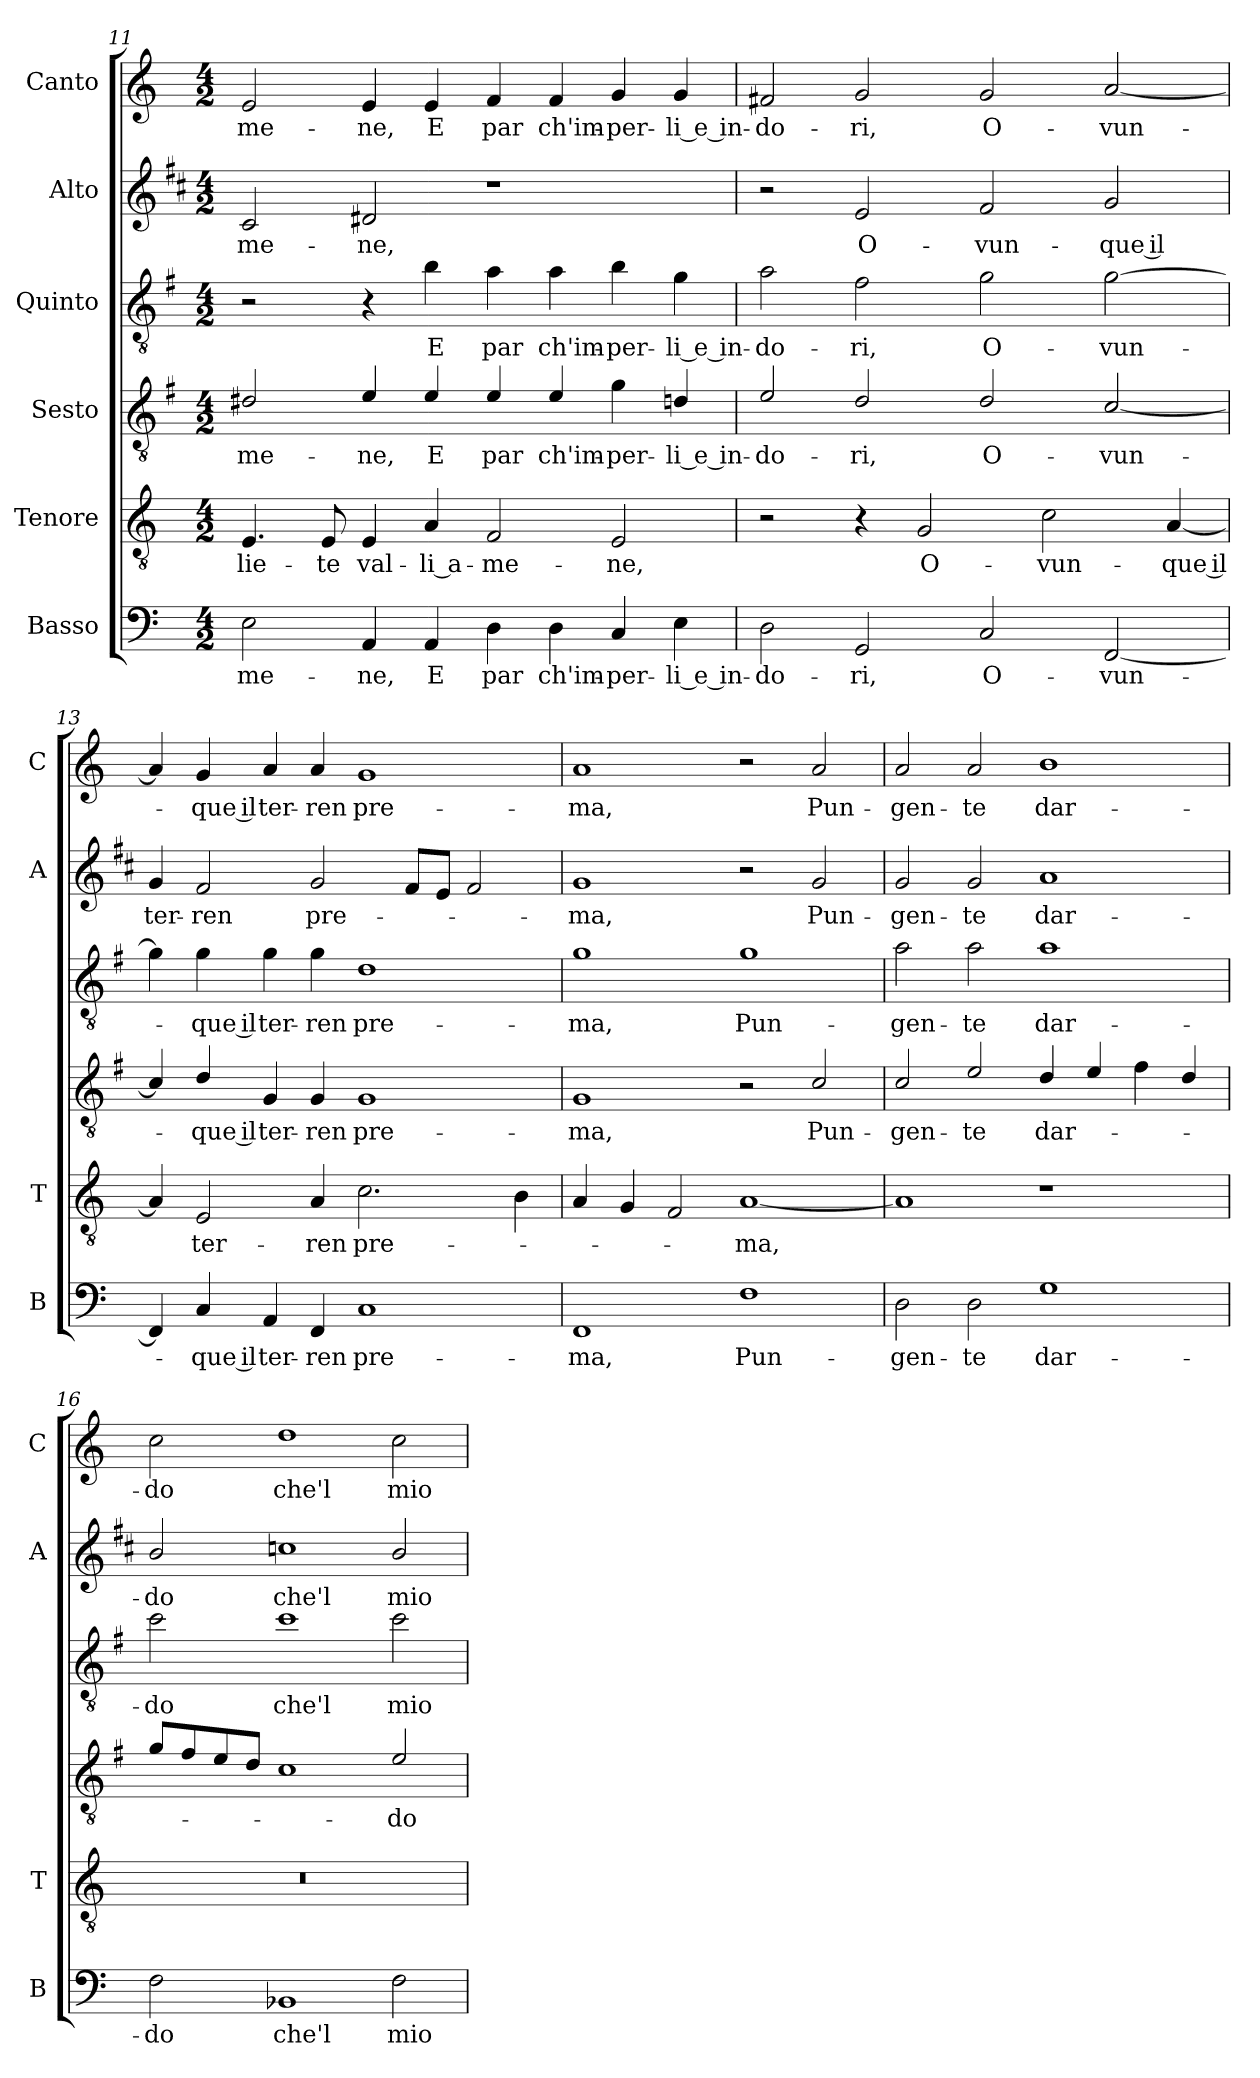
**kern	**text	**kern	**text	**kern	**text	**kern	**text	**kern	**text	**kern	**text
*part6	*part6	*part5	*part5	*part4	*part4	*part3	*part3	*part2	*part2	*part1	*part1
*staff6	*staff6	*staff5	*staff5	*staff4	*staff4	*staff3	*staff3	*staff2	*staff2	*staff1	*staff1
*I"Basso	*	*I"Tenore	*	*I"Sesto	*	*I"Quinto	*	*I"Alto	*	*I"Canto	*
*I'B	*	*I'T	*	*	*	*	*	*I'A	*	*I'C	*
*clefF4	*	*clefGv2	*	*clefGv2	*	*clefGv2	*	*clefG2	*	*clefG2	*
*	*	*	*	*ITrd4c7	*	*ITrd4c7	*	*ITrd1c2	*	*	*
*k[]	*	*k[]	*	*k[]	*	*k[]	*	*k[]	*	*k[]	*
*C:	*	*C:	*	*C:	*	*C:	*	*C:	*	*C:	*
*M4/2	*	*M4/2	*	*M4/2	*	*M4/2	*	*M4/2	*	*M4/2	*
=11	=11	=11	=11	=11	=11	=11	=11	=11	=11	=11	=11
!	!LO:LY:b	!	!LO:LY:b	!	!LO:LY:b	!	!	!	!LO:LY:b	!	!LO:LY:b
2E\	-me-	4.E/	lie-	2G#X/	-me-	2r	.	2B/	-me-	2e/	-me-
!	!	!	!LO:LY:b	!	!	!	!	!	!	!	!
.	.	8E/	-te	.	.	.	.	.	.	.	.
!	!LO:LY:b	!	!LO:LY:b	!	!LO:LY:b	!	!	!	!LO:LY:b	!	!LO:LY:b
4AA/	-ne,	4E/	val-	4A/	-ne,	4r	.	2c#X/	-ne,	4e/	-ne,
!	!LO:LY:b	!	!LO:LY:b	!	!LO:LY:b	!	!LO:LY:b	!	!	!	!LO:LY:b
4AA/	E	4A/	-li a-	4A/	E	4e\	E	.	.	4e/	E
!	!LO:LY:b	!	!LO:LY:b	!	!LO:LY:b	!	!LO:LY:b	!	!	!	!LO:LY:b
4D\	par	2F/	-me-	4A/	par	4d\	par	1r	.	4f/	par
!	!LO:LY:b	!	!	!	!LO:LY:b	!	!LO:LY:b	!	!	!	!LO:LY:b
4D\	ch'im-	.	.	4A/	ch'im-	4d\	ch'im-	.	.	4f/	ch'im-
!	!LO:LY:b	!	!LO:LY:b	!	!LO:LY:b	!	!LO:LY:b	!	!	!	!LO:LY:b
4C/	-per-	2E/	-ne,	4c\	-per-	4e\	-per-	.	.	4g/	-per-
!	!LO:LY:b	!	!	!	!LO:LY:b	!	!LO:LY:b	!	!	!	!LO:LY:b
4E\	-li e in-	.	.	4Gn/	-li e in-	4c\	-li e in-	.	.	4g/	-li e in-
=12	=12	=12	=12	=12	=12	=12	=12	=12	=12	=12	=12
!	!LO:LY:b	!	!	!	!LO:LY:b	!	!LO:LY:b	!	!	!	!LO:LY:b
2D\	-do-	2r	.	2A/	-do-	2d\	-do-	2r	.	2f#X/	-do-
!	!LO:LY:b	!	!	!	!LO:LY:b	!	!LO:LY:b	!	!LO:LY:b	!	!LO:LY:b
2GG/	-ri,	4r	.	2G/	-ri,	2B\	-ri,	2d/	O-	2g/	-ri,
!	!	!	!LO:LY:b	!	!	!	!	!	!	!	!
.	.	2G/	O-	.	.	.	.	.	.	.	.
!	!LO:LY:b	!	!	!	!LO:LY:b	!	!LO:LY:b	!	!LO:LY:b	!	!LO:LY:b
2C/	O-	.	.	2G/	O-	2c\	O-	2e/	-vun-	2g/	O-
!	!	!	!LO:LY:b	!	!	!	!	!	!	!	!
.	.	2c\	-vun-	.	.	.	.	.	.	.	.
!	!LO:LY:b	!	!	!	!LO:LY:b	!	!LO:LY:b	!	!LO:LY:b	!	!LO:LY:b
[2FF/	-vun-	.	.	[2F/	-vun-	[2c\	-vun-	2f/	-que il	[2a/	-vun-
!	!	!	!LO:LY:b	!	!	!	!	!	!	!	!
.	.	[4A/	-que il	.	.	.	.	.	.	.	.
!!LO:LB:g=z
=13	=13	=13	=13	=13	=13	=13	=13	=13	=13	=13	=13
!	!	!	!	!	!	!	!	!	!LO:LY:b	!	!
4FF/]	.	4A/]	.	4F/]	.	4c\]	.	4f/	ter-	4a/]	.
!	!LO:LY:b	!	!LO:LY:b	!	!LO:LY:b	!	!LO:LY:b	!	!LO:LY:b	!	!LO:LY:b
4C/	-que il	2E/	ter-	4G/	-que il	4c\	-que il	2e/	-ren	4g/	-que il
!	!LO:LY:b	!	!	!	!LO:LY:b	!	!LO:LY:b	!	!	!	!LO:LY:b
4AA/	ter-	.	.	4C/	ter-	4c\	ter-	.	.	4a/	ter-
!	!LO:LY:b	!	!LO:LY:b	!	!LO:LY:b	!	!LO:LY:b	!	!LO:LY:b	!	!LO:LY:b
4FF/	-ren	4A/	-ren	4C/	-ren	4c\	-ren	2f/	pre-	4a/	-ren
!	!LO:LY:b	!	!LO:LY:b	!	!LO:LY:b	!	!LO:LY:b	!	!	!	!LO:LY:b
1C	pre-	2.c\	pre-	1C	pre-	1G	pre-	.	.	1g	pre-
.	.	.	.	.	.	.	.	8e/L	.	.	.
.	.	.	.	.	.	.	.	8d/J	.	.	.
.	.	.	.	.	.	.	.	2e/	.	.	.
.	.	4B\	.	.	.	.	.	.	.	.	.
=14	=14	=14	=14	=14	=14	=14	=14	=14	=14	=14	=14
!	!LO:LY:b	!	!	!	!LO:LY:b	!	!LO:LY:b	!	!LO:LY:b	!	!LO:LY:b
1FF	-ma,	4A/	.	1C	-ma,	1c	-ma,	1f	-ma,	1a	-ma,
.	.	4G/	.	.	.	.	.	.	.	.	.
.	.	2F/	.	.	.	.	.	.	.	.	.
!	!LO:LY:b	!	!LO:LY:b	!	!	!	!LO:LY:b	!	!	!	!
1F	Pun-	[1A	-ma,	2r	.	1c	Pun-	2r	.	2r	.
!	!	!	!	!	!LO:LY:b	!	!	!	!LO:LY:b	!	!LO:LY:b
.	.	.	.	2F/	Pun-	.	.	2f/	Pun-	2a/	Pun-
=15	=15	=15	=15	=15	=15	=15	=15	=15	=15	=15	=15
!	!LO:LY:b	!	!	!	!LO:LY:b	!	!LO:LY:b	!	!LO:LY:b	!	!LO:LY:b
2D\	-gen-	1A]	.	2F/	-gen-	2d\	-gen-	2f/	-gen-	2a/	-gen-
!	!LO:LY:b	!	!	!	!LO:LY:b	!	!LO:LY:b	!	!LO:LY:b	!	!LO:LY:b
2D\	-te	.	.	2A/	-te	2d\	-te	2f/	-te	2a/	-te
!	!LO:LY:b	!	!	!	!LO:LY:b	!	!LO:LY:b	!	!LO:LY:b	!	!LO:LY:b
1G	dar-	1r	.	4G/	dar-	1d	dar-	1g	dar-	1b	dar-
.	.	.	.	4A/	.	.	.	.	.	.	.
.	.	.	.	4B\	.	.	.	.	.	.	.
.	.	.	.	4G/	.	.	.	.	.	.	.
=16	=16	=16	=16	=16	=16	=16	=16	=16	=16	=16	=16
!	!LO:LY:b	!	!	!	!	!	!LO:LY:b	!	!LO:LY:b	!	!LO:LY:b
2F\	-do	0r	.	8c/L	.	2f\	-do	2a/	-do	2cc\	-do
.	.	.	.	8B/	.	.	.	.	.	.	.
.	.	.	.	8A/	.	.	.	.	.	.	.
.	.	.	.	8G/J	.	.	.	.	.	.	.
!	!LO:LY:b	!	!	!	!	!	!LO:LY:b	!	!LO:LY:b	!	!LO:LY:b
1BB-X	che'l	.	.	1F	.	1f	che'l	1b-X	che'l	1dd	che'l
!	!LO:LY:b	!	!	!	!LO:LY:b	!	!LO:LY:b	!	!LO:LY:b	!	!LO:LY:b
2F\	mio	.	.	2A/	-do	2f\	mio	2a/	mio	2cc\	mio
=	=	=	=	=	=	=	=	=	=	=	=
*-	*-	*-	*-	*-	*-	*-	*-	*-	*-	*-	*-
